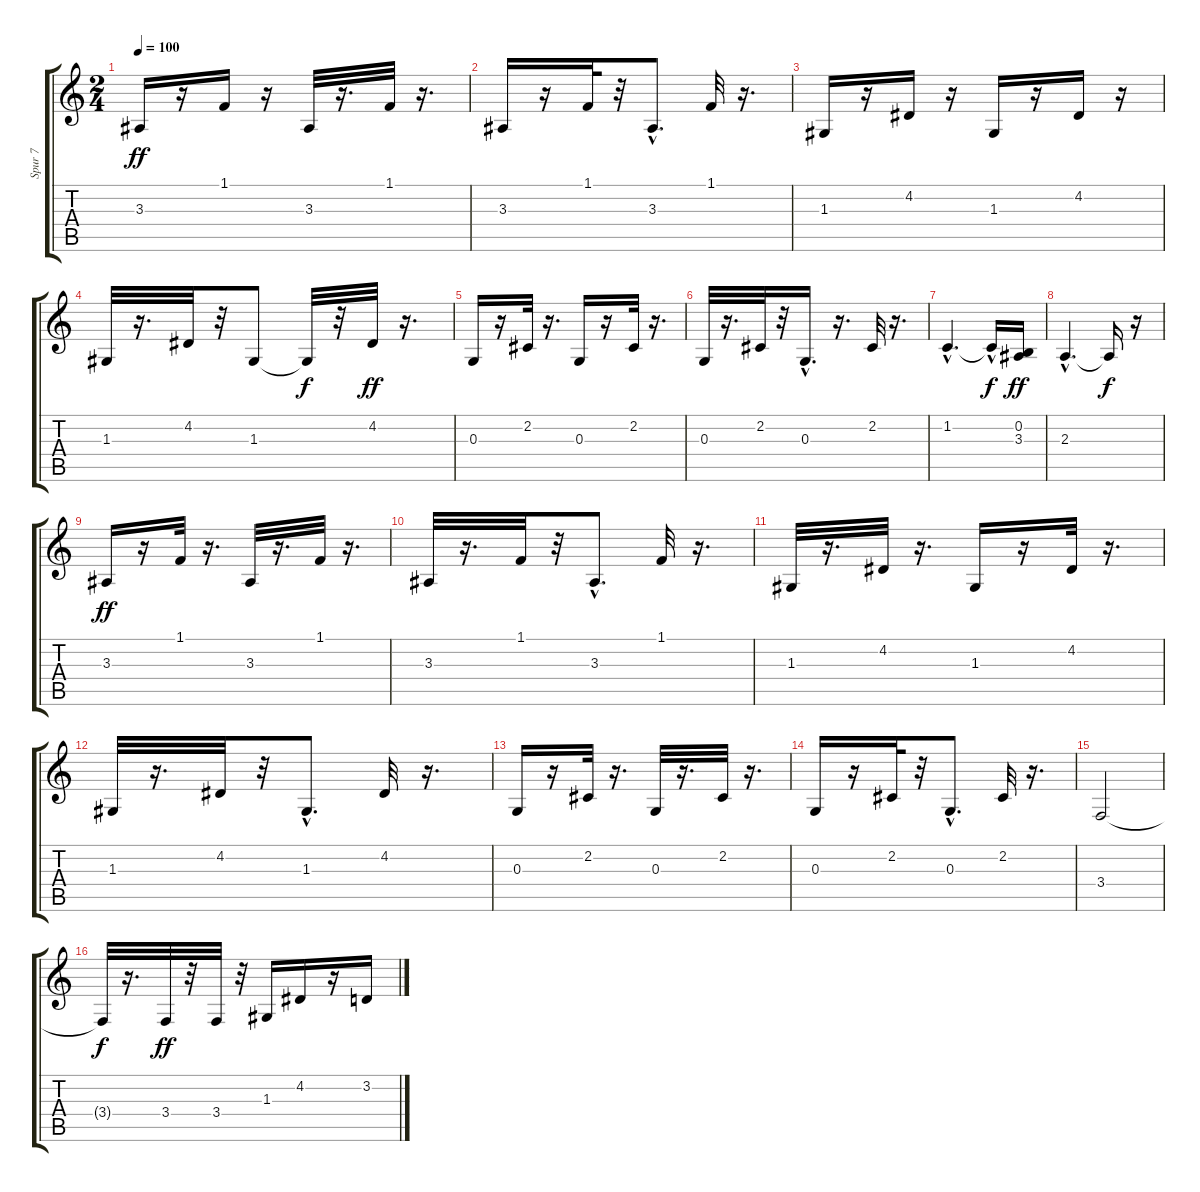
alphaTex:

\track ("Spur 7" "Spur 7") {instrument altosax}
\staff {score tabs}
\tuning (E4 B3 G3 D3 A2 E2) {hide}
\ts (2 4)
\tempo 100
\clef g2
\ks c
3.3.16{dy ff} r.16 1.1.16 r.16 3.3.32 r.16{d} 1.1.32 r.16{d} |
3.3.16 r.16 1.1.32 r.32 3.3{hac}.8{d} 1.1.32 r.16{d} |
1.3.16 r.16 4.2.16 r.16 1.3.16 r.16 4.2.16 r.16 |
1.3.32 r.16{d} 4.2.32 r.32 1.3.8 1.3{t}.32{dy f} r.32 4.2.32{dy ff} r.16{d} |
0.3.16 r.16 2.2.32 r.16{d} 0.3.16 r.16 2.2.32 r.16{d} |
0.3.32 r.16{d} 2.2.32 r.32 0.3{hac}.16{d} r.16{d} 2.2.32 r.16{d} |
1.2{hac}.4{d} 1.2{hac t}.16{dy f} (0.2 3.3).16{dy ff} |
2.3{hac}.4{d} 2.3{t}.16{dy f} r.16 |
3.3.16{dy ff} r.16 1.1.32 r.16{d} 3.3.32 r.16{d} 1.1.32 r.16{d} |
3.3.32 r.16{d} 1.1.32 r.32 3.3{hac}.8{d} 1.1.32 r.16{d} |
1.3.32 r.16{d} 4.2.32 r.16{d} 1.3.16 r.16 4.2.32 r.16{d} |
1.3.32 r.16{d} 4.2.32 r.32 1.3{hac}.8{d} 4.2.32 r.16{d} |
0.3.16 r.16 2.2.32 r.16{d} 0.3.32 r.16{d} 2.2.32 r.16{d} |
0.3.16 r.16 2.2.32 r.32 0.3{hac}.8{d} 2.2.32 r.16{d} |
3.4.2 |
3.4{t}.32{dy f} r.16{d} 3.4.32{dy ff} r.32 3.4.32 r.32 1.3.16 4.2.16 r.16 3.2.16
